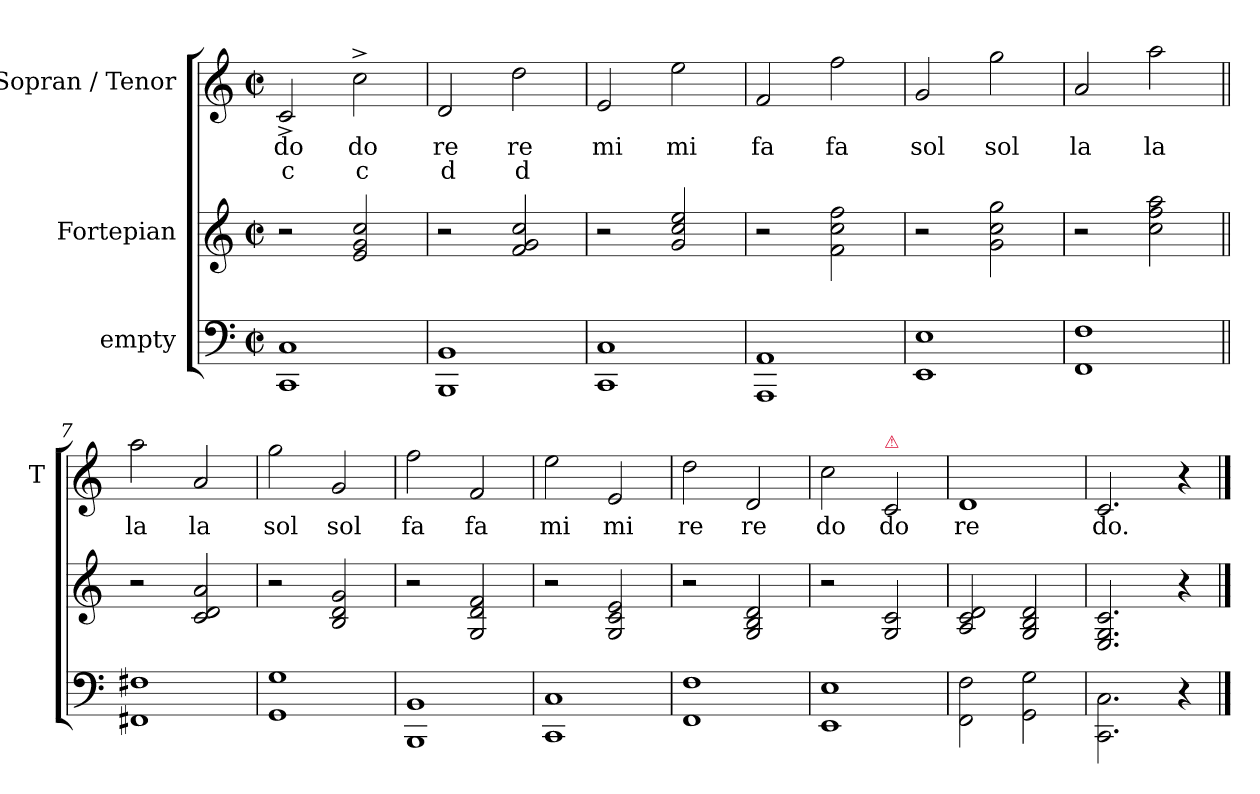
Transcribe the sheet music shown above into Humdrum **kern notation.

**kern	**kern	**kern	**text	**text
*part3	*part2	*part1	*part1	*part1
*staff3	*staff2	*staff1	*staff1	*staff1
*I"empty	*I"Fortepian	*I"Sopran / Tenor	*	*
*	*	*I'T	*	*
*clefF4	*clefG2	*clefG2	*	*
*k[]	*k[]	*k[]	*	*
*C:	*C:	*C:	*	*
*M2/2	*M2/2	*M2/2	*	*
*met(c|)	*met(c|)	*met(c|)	*	*
=1	=1	=1	=1	=1
1CC 1C	2r	2c^>/	do	c
.	2e/ 2g/ 2cc/	2cc^\	do	c
=2	=2	=2	=2	=2
1BBB 1BB	2r	2d/	re	d
.	2f/ 2g/ 2cc/	2dd\	re	d
=3	=3	=3	=3	=3
*k[]	*k[]	*k[]	*	*
1CC 1C	2r	2e/	mi	.
.	2g/ 2cc/ 2ee/	2ee\	mi	.
=4	=4	=4	=4	=4
1AAA 1AA	2r	2f/	fa	.
.	2f\ 2cc\ 2ff\	2ff\	fa	.
=5	=5	=5	=5	=5
1EE 1E	2r	2g/	sol	.
.	2g\ 2cc\ 2gg\	2gg\	sol	.
=6	=6	=6	=6	=6
1FF 1F	2r	2a/	la	.
.	2cc\ 2ff\ 2aa\	2aa\	la	.
=7||	=7||	=7||	=7||	=7||
1FF#X 1F#X	2r	2aa\	la	.
.	2c/ 2d/ 2a/	2a/	la	.
=8	=8	=8	=8	=8
1GG 1G	2r	2gg\	sol	.
.	2B/ 2d/ 2g/	2g/	sol	.
=9	=9	=9	=9	=9
1BBB 1BB	2r	2ff\	fa	.
.	2G/ 2d/ 2f/	2f/	fa	.
=10	=10	=10	=10	=10
1CC 1C	2r	2ee\	mi	.
.	2G/ 2c/ 2e/	2e/	mi	.
=11	=11	=11	=11	=11
1FF 1F	2r	2dd\	re	.
.	2G/ 2B/ 2d/	2d/	re	.
=12	=12	=12	=12	=12
1EE 1E	2r	2cc\	do	.
!	!	!LO:TX:a:color=crimson:t=⚠	!	!
.	2G/ 2c/	2c/	do	.
=13	=13	=13	=13	=13
2FF\ 2F\	2A/ 2c/ 2d/	1d	re	.
2GG\ 2G\	2G/ 2B/ 2d/	.	.	.
=14	=14	=14	=14	=14
2.CC\ 2.C\	2.E/ 2.G/ 2.c/	2.c/	do.	.
4r	4r	4r	.	.
==	==	==	==	==
*-	*-	*-	*-	*-
